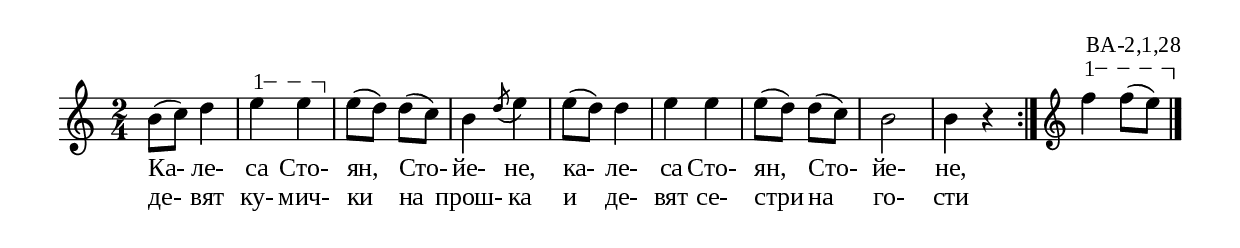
%{
BA_2_1_28
%}

\include "td-preamble.ly"

\score {
\relative c'' {
%% \tempo 4 = 152
  \time 2/4
b8( c) d4 | 
\varA
e4\startTextSpan e\stopTextSpan | 
e8( d) d8( c) | b4 \acciaccatura d8 e4 | e8( d) d4 | e4 e | e8( d) d8( c) | b2 | b4 r4 
 \bar ":|" 
\endm
\varA
f'4\startTextSpan f8( e)\stopTextSpan 
\bar "|."
}
\addlyrics { Ка- ле- са Сто- ян, Сто- йе- не, ка- ле- са Сто- ян, Сто- йе- не, }
\addlyrics { де- вят ку- мич- ки на прош- ка и де- вят се- стри на го- сти }
%
\layout {
  indent = #0
  line-width = 190\mm
  ragged-right=##f
}
%
\midi { 
	\context {
		\Score
		tempoWholesPerMinute = #(ly:make-moment 152 4)
		}
	}
}
%
\header{
  opus = "ВА-2,1,28"
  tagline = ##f
}


